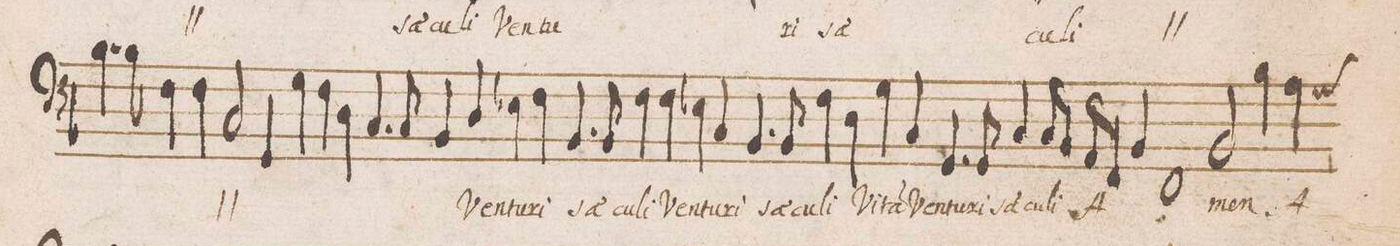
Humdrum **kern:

**kern	**text
*I"BASVS	*
*clefF4	*
*k[b-]	*
*met(C|)	*
*M2/1	*
4.B-\	.
8B-\	-cu-
=176-	=176-
4F\	-li
4F\	Ven-
2C/	-tu-
4GG/	-ri
4G\	sae-
4F\	.
4D\	.
=177-	=177-
4.C/	.
8C/	-cu-
4BB-/	-li
*	*Xij
4D/	ven-
4E-X\	-tu-
4F\	-ri
4.BB-/	sae-
8BB-/	-cu-
=178-	=178-
4F\	-li
4F\	Ven-
4E-X\	-tu-
4C/	-ri
4.BB-/	sae-
8BB-/	-cu-
4F\	-li
4D\	Vi-
=179-	=179-
4G\	-ta(m)
4C/	Ven-
4.GG/	-tu-
8GG/	-ri
4C/	sae-
8C/L	-cu-
8BB-/J	-li
8AA/L	A-
8FF/J	.
4BB-/	.
=180-	=180-
1FF	.
2BB-/	-men.
4B-\	A-
4A\	.
*-	*-
